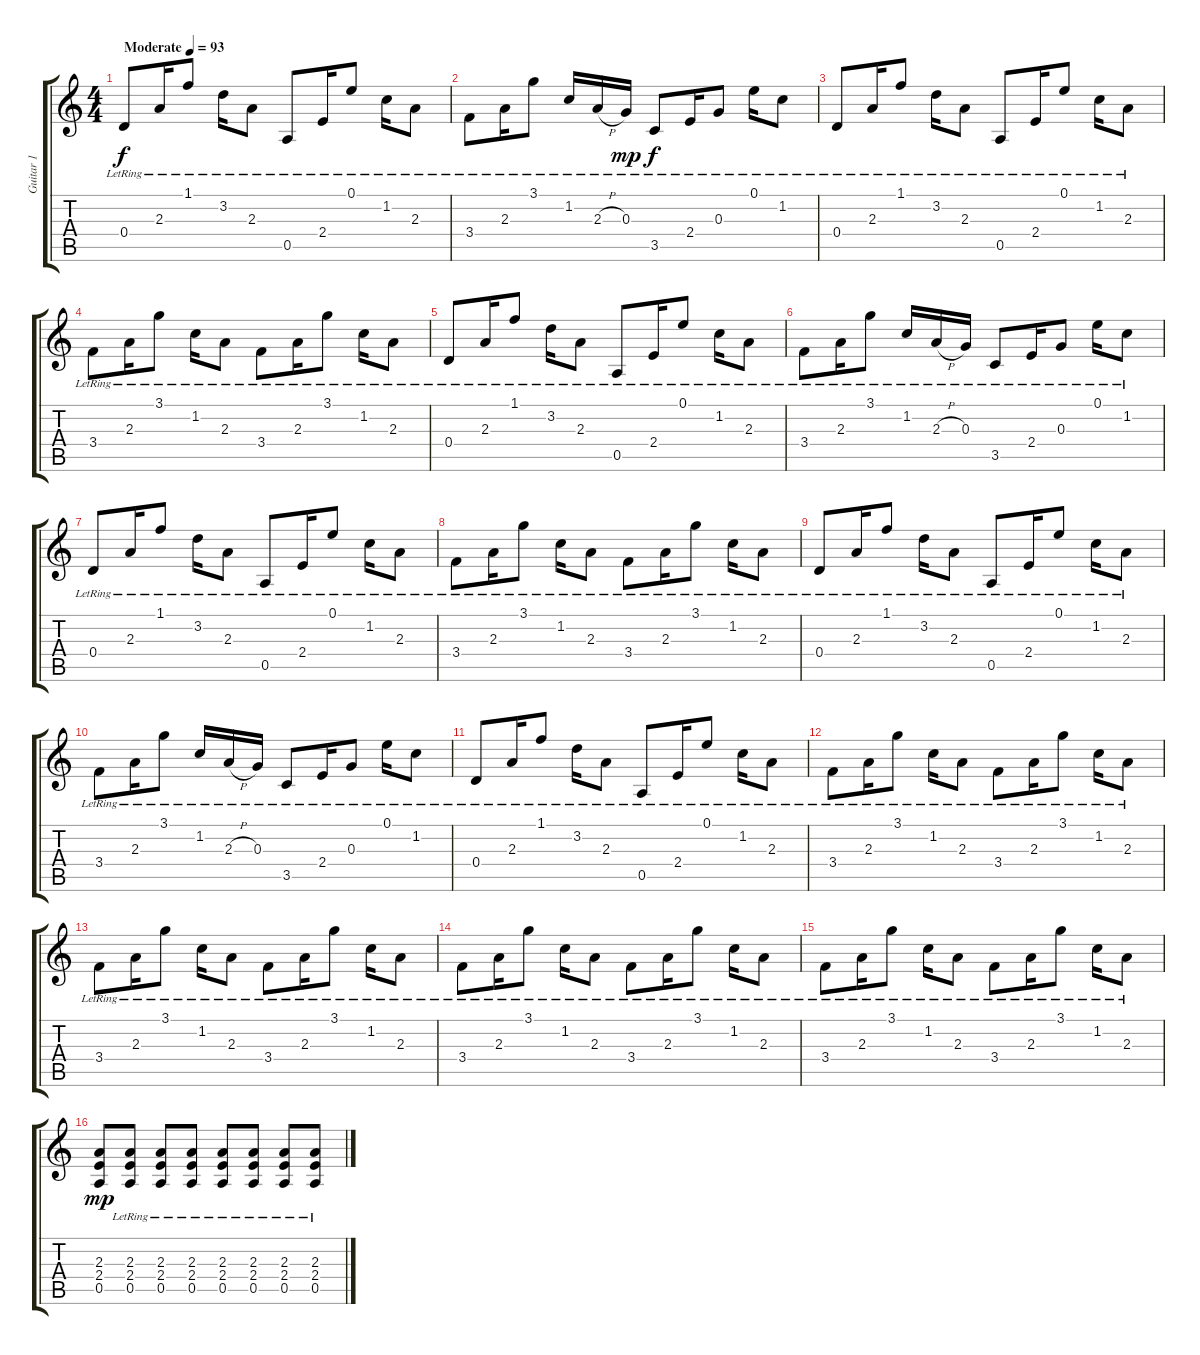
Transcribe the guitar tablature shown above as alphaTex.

\track ("Guitar 1" "Guitar 1") {instrument electricguitarclean}
\staff {score tabs}
\tuning (E4 B3 G3 D3 A2 E2) {hide}
\ts (4 4)
\tempo (93 "Moderate")
\clef g2
\ks c
0.4{lr}.8{dy f instrument electricguitarclean} 2.3{lr}.16 1.1{lr}.8 3.2{lr}.16 2.3{lr}.8 0.5{lr}.8 2.4{lr}.16 0.1{lr}.8 1.2{lr}.16 2.3{lr}.8 |
3.4{lr}.8 2.3{lr}.16 3.1{lr}.8 1.2{lr}.16 2.3{h lr}.16 0.3{lr}.16{dy mp} 3.5{lr}.8{dy f} 2.4{lr}.16 0.3{lr}.8 0.1{lr}.16 1.2{lr}.8 |
0.4{lr}.8 2.3{lr}.16 1.1{lr}.8 3.2{lr}.16 2.3{lr}.8 0.5{lr}.8 2.4{lr}.16 0.1{lr}.8 1.2{lr}.16 2.3{lr}.8 |
3.4{lr}.8 2.3{lr}.16 3.1{lr}.8 1.2{lr}.16 2.3{lr}.8 3.4{lr}.8 2.3{lr}.16 3.1{lr}.8 1.2{lr}.16 2.3{lr}.8 |
0.4{lr}.8 2.3{lr}.16 1.1{lr}.8 3.2{lr}.16 2.3{lr}.8 0.5{lr}.8 2.4{lr}.16 0.1{lr}.8 1.2{lr}.16 2.3{lr}.8 |
3.4{lr}.8 2.3{lr}.16 3.1{lr}.8 1.2{lr}.16 2.3{h lr}.16 0.3{lr}.16 3.5{lr}.8 2.4{lr}.16 0.3{lr}.8 0.1{lr}.16 1.2{lr}.8 |
0.4{lr}.8 2.3{lr}.16 1.1{lr}.8 3.2{lr}.16 2.3{lr}.8 0.5{lr}.8 2.4{lr}.16 0.1{lr}.8 1.2{lr}.16 2.3{lr}.8 |
3.4{lr}.8 2.3{lr}.16 3.1{lr}.8 1.2{lr}.16 2.3{lr}.8 3.4{lr}.8 2.3{lr}.16 3.1{lr}.8 1.2{lr}.16 2.3{lr}.8 |
0.4{lr}.8 2.3{lr}.16 1.1{lr}.8 3.2{lr}.16 2.3{lr}.8 0.5{lr}.8 2.4{lr}.16 0.1{lr}.8 1.2{lr}.16 2.3{lr}.8 |
3.4{lr}.8 2.3{lr}.16 3.1{lr}.8 1.2{lr}.16 2.3{h lr}.16 0.3{lr}.16 3.5{lr}.8 2.4{lr}.16 0.3{lr}.8 0.1{lr}.16 1.2{lr}.8 |
0.4{lr}.8 2.3{lr}.16 1.1{lr}.8 3.2{lr}.16 2.3{lr}.8 0.5{lr}.8 2.4{lr}.16 0.1{lr}.8 1.2{lr}.16 2.3{lr}.8 |
3.4{lr}.8 2.3{lr}.16 3.1{lr}.8 1.2{lr}.16 2.3{lr}.8 3.4{lr}.8 2.3{lr}.16 3.1{lr}.8 1.2{lr}.16 2.3{lr}.8 |
3.4{lr}.8 2.3{lr}.16 3.1{lr}.8 1.2{lr}.16 2.3{lr}.8 3.4{lr}.8 2.3{lr}.16 3.1{lr}.8 1.2{lr}.16 2.3{lr}.8 |
3.4{lr}.8 2.3{lr}.16 3.1{lr}.8 1.2{lr}.16 2.3{lr}.8 3.4{lr}.8 2.3{lr}.16 3.1{lr}.8 1.2{lr}.16 2.3{lr}.8 |
3.4{lr}.8 2.3{lr}.16 3.1{lr}.8 1.2{lr}.16 2.3{lr}.8 3.4{lr}.8 2.3{lr}.16 3.1{lr}.8 1.2{lr}.16 2.3{lr}.8 |
(2.3 2.4 0.5).8{dy mp volume 9 instrument overdrivenguitar} (2.3 2.4 0.5{lr}).8 (2.3 2.4 0.5{lr}).8 (2.3 2.4 0.5{lr}).8 (2.3 2.4 0.5{lr}).8 (2.3 2.4 0.5{lr}).8 (2.3 2.4 0.5{lr}).8 (2.3 2.4 0.5{lr}).8
